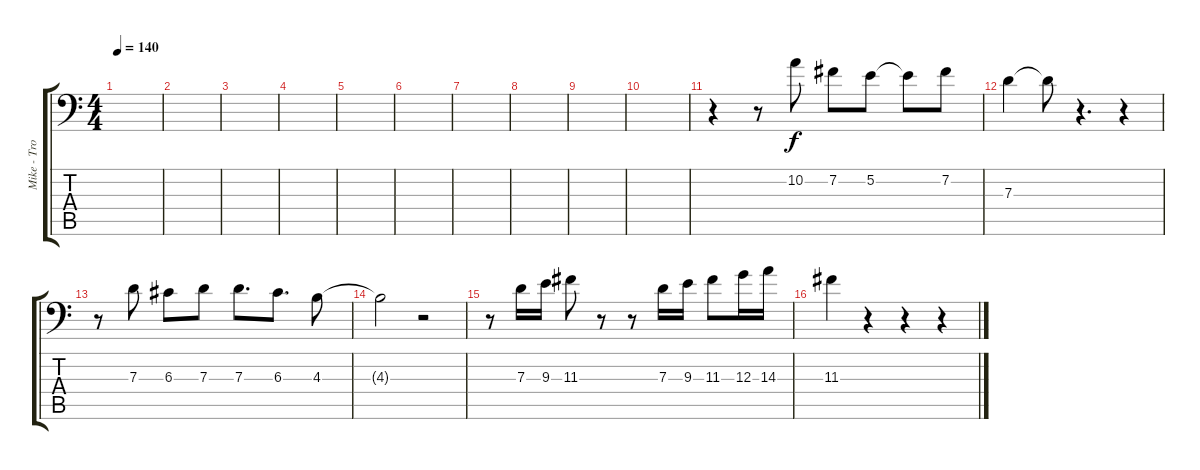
\track ("Mike - Trombone" "Mike - Tro") {instrument trombone}
\staff {score tabs}
\tuning (E4 B3 G3 D3 A2 A1) {hide}
\ts (4 4)
\tempo 140
\clef f4
\ks c
|
|
|
|
|
|
|
|
|
|
r.4 r.8 10.2.8 7.2.8 5.2.8 5.2{t}.8 7.2.8 |
7.3.4 7.3{t}.8 r.4{d} r.4 |
r.8 7.3.8 6.3.8 7.3.8 7.3.8{d} 6.3.8{d} 4.3.8 |
4.3{t}.2 r.2 |
r.8 7.3.16 9.3.16 11.3.8 r.8 r.8 7.3.16 9.3.16 11.3.8 12.3.16 14.3.16 |
11.3.4 r.4 r.4 r.4
